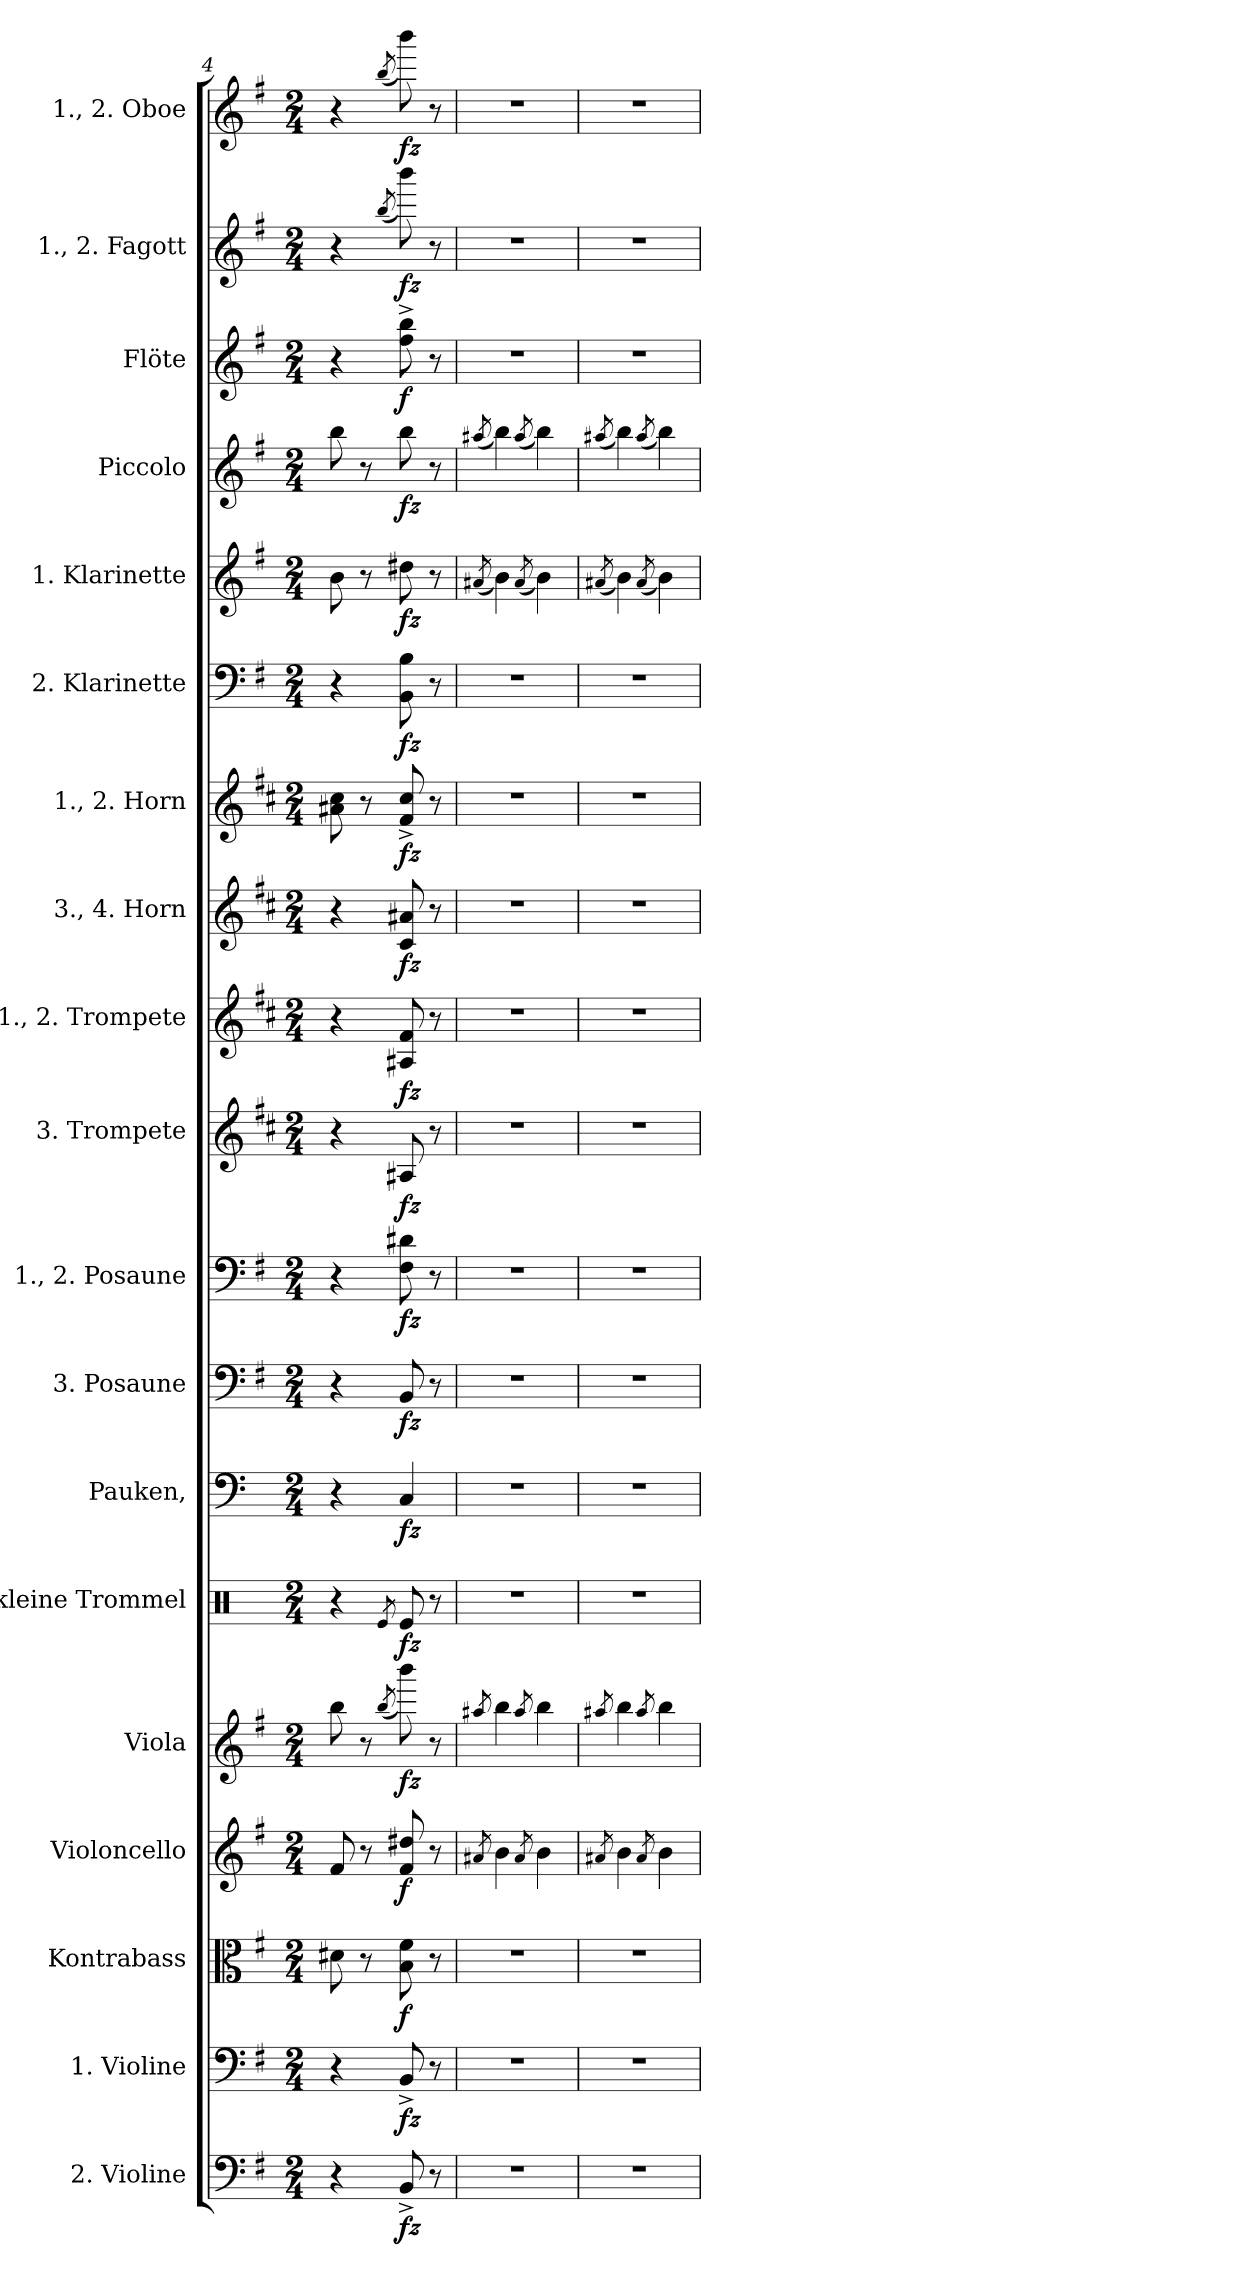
**kern	**dynam	**kern	**dynam	**kern	**dynam	**kern	**dynam	**kern	**dynam	**kern	**dynam	**kern	**dynam	**kern	**dynam	**kern	**dynam	**kern	**dynam	**kern	**dynam	**kern	**dynam	**kern	**dynam	**kern	**dynam	**kern	**dynam	**kern	**dynam	**kern	**dynam	**kern	**dynam	**kern	**dynam
*part19	*part19	*part18	*part18	*part17	*part17	*part16	*part16	*part15	*part15	*part14	*part14	*part13	*part13	*part12	*part12	*part11	*part11	*part10	*part10	*part9	*part9	*part8	*part8	*part7	*part7	*part6	*part6	*part5	*part5	*part4	*part4	*part3	*part3	*part2	*part2	*part1	*part1
*staff19	*staff19	*staff18	*staff18	*staff17	*staff17	*staff16	*staff16	*staff15	*staff15	*staff14	*staff14	*staff13	*staff13	*staff12	*staff12	*staff11	*staff11	*staff10	*staff10	*staff9	*staff9	*staff8	*staff8	*staff7	*staff7	*staff6	*staff6	*staff5	*staff5	*staff4	*staff4	*staff3	*staff3	*staff2	*staff2	*staff1	*staff1
*I"2. Violine	*	*I"1. Violine	*	*I"Kontrabass	*	*I"Violoncello	*	*I"Viola	*	*I"kleine Trommel	*	*I"Pauken,	*	*I"3. Posaune	*	*I"1., 2. Posaune	*	*I"3. Trompete	*	*I"1., 2. Trompete	*	*I"3., 4. Horn	*	*I"1., 2. Horn	*	*I"2. Klarinette	*	*I"1. Klarinette	*	*I"Piccolo	*	*I"Flöte	*	*I"1., 2. Fagott	*	*I"1., 2. Oboe	*
*I'2. Vl.	*	*I'1. Vl.	*	*I'Kb.	*	*I'Vc.	*	*I'Va.	*	*I'kl. Tr.	*	*I'Pk.,	*	*I'3. Pos.	*	*I'1., 2. Pos.	*	*I'3. Trp.	*	*I'1., 2. Trp.	*	*I'3., 4. Hr.	*	*I'1., 2.  Hr.	*	*I'2. Klar.	*	*I'1. Klar.	*	*I'Picc.	*	*I'Fl.	*	*I'1., 2. Fag.	*	*I'1., 2. Ob.	*
*clefF4	*	*clefF4	*	*clefC3	*	*clefG2	*	*clefG2	*	*clefX	*	*clefF4	*	*clefF4	*	*clefF4	*	*clefG2	*	*clefG2	*	*clefG2	*	*clefG2	*	*clefF4	*	*clefG2	*	*clefG2	*	*clefG2	*	*clefG2	*	*clefG2	*
*ITrd7c12	*	*	*	*	*	*	*	*	*	*	*	*	*	*	*	*	*	*ITrd-3c-5	*	*ITrd-3c-5	*	*ITrd4c7	*	*ITrd4c7	*	*	*	*ITrd1c2	*	*ITrd1c2	*	*	*	*ITrd-7c-12	*	*	*
*k[f#]	*	*k[f#]	*	*k[f#]	*	*k[f#]	*	*k[f#]	*	*k[]	*	*k[]	*	*k[f#]	*	*k[f#]	*	*k[f#]	*	*k[f#]	*	*k[f#]	*	*k[f#]	*	*k[f#]	*	*k[b-]	*	*k[b-]	*	*k[f#]	*	*k[f#]	*	*k[f#]	*
*M2/4	*	*M2/4	*	*M2/4	*	*M2/4	*	*M2/4	*	*M2/4	*	*M2/4	*	*M2/4	*	*M2/4	*	*M2/4	*	*M2/4	*	*M2/4	*	*M2/4	*	*M2/4	*	*M2/4	*	*M2/4	*	*M2/4	*	*M2/4	*	*M2/4	*
=4	=4	=4	=4	=4	=4	=4	=4	=4	=4	=4	=4	=4	=4	=4	=4	=4	=4	=4	=4	=4	=4	=4	=4	=4	=4	=4	=4	=4	=4	=4	=4	=4	=4	=4	=4	=4	=4
4r	.	4r	.	8d#X\	.	8f#/	.	8bb\	.	4r	.	4r	.	4r	.	4r	.	4r	.	4r	.	4r	.	8d#X\ 8f#\	.	4r	.	8a\	.	8aa\	.	4r	.	4r	.	4r	.
.	.	.	.	8r	.	8r	.	8r	.	.	.	.	.	.	.	.	.	.	.	.	.	.	.	8r	.	.	.	8r	.	8r	.	.	.	.	.	.	.
.	.	.	.	.	.	.	.	(<8qbb/	.	8qRe/	.	.	.	.	.	.	.	.	.	.	.	.	.	.	.	.	.	.	.	.	.	.	.	(8qbbb/	.	(8qbb/	.
!	!LO:DY:b	!	!LO:DY:b	!	!LO:DY:b	!	!LO:DY:b	!	!LO:DY:b	!	!LO:DY:b	!	!LO:DY:b	!	!LO:DY:b	!	!LO:DY:b	!	!LO:DY:b	!	!LO:DY:b	!	!LO:DY:b	!	!LO:DY:b	!	!LO:DY:b	!	!LO:DY:b	!	!LO:DY:b	!	!LO:DY:b	!	!LO:DY:b	!	!LO:DY:b
8BBB^/	fz	8BB^/	fz	8B\ 8f#\	f	8f#/ 8dd#X/	f	8bbb\)	fz	8Re/	fz	4C/	fz	8BB/	fz	8F#\ 8d#X\	fz	8d#X/	fz	8d#X/ 8b/	fz	8F#/ 8d#X/	fz	8B^>/ 8f#^>/	fz	8BB\ 8B\	fz	8cc#X\	fz	8aa\	fz	8ff#^\ 8bb^\	f	8bbbb\)	fz	8bbb\)	fz
8r	.	8r	.	8r	.	8r	.	8r	.	8r	.	.	.	8r	.	8r	.	8r	.	8r	.	8r	.	8r	.	8r	.	8r	.	8r	.	8r	.	8r	.	8r	.
=5	=5	=5	=5	=5	=5	=5	=5	=5	=5	=5	=5	=5	=5	=5	=5	=5	=5	=5	=5	=5	=5	=5	=5	=5	=5	=5	=5	=5	=5	=5	=5	=5	=5	=5	=5	=5	=5
.	.	.	.	.	.	8qa#X/	.	8qaa#X/	.	.	.	.	.	.	.	.	.	.	.	.	.	.	.	.	.	.	.	(<8qg#X/	.	(<8qgg#X/	.	.	.	.	.	.	.
2r	.	2r	.	2r	.	4b\	.	4bb\	.	2r	.	2r	.	2r	.	2r	.	2r	.	2r	.	2r	.	2r	.	2r	.	4a\)	.	4aa\)	.	2r	.	2r	.	2r	.
.	.	.	.	.	.	8qa#/	.	8qaa#/	.	.	.	.	.	.	.	.	.	.	.	.	.	.	.	.	.	.	.	(<8qg#/	.	(<8qgg#/	.	.	.	.	.	.	.
.	.	.	.	.	.	4b\	.	4bb\	.	.	.	.	.	.	.	.	.	.	.	.	.	.	.	.	.	.	.	4a\)	.	4aa\)	.	.	.	.	.	.	.
=6	=6	=6	=6	=6	=6	=6	=6	=6	=6	=6	=6	=6	=6	=6	=6	=6	=6	=6	=6	=6	=6	=6	=6	=6	=6	=6	=6	=6	=6	=6	=6	=6	=6	=6	=6	=6	=6
.	.	.	.	.	.	8qa#X/	.	8qaa#X/	.	.	.	.	.	.	.	.	.	.	.	.	.	.	.	.	.	.	.	(<8qg#X/	.	(<8qgg#X/	.	.	.	.	.	.	.
2r	.	2r	.	2r	.	4b\	.	4bb\	.	2r	.	2r	.	2r	.	2r	.	2r	.	2r	.	2r	.	2r	.	2r	.	4a\)	.	4aa\)	.	2r	.	2r	.	2r	.
.	.	.	.	.	.	8qa#/	.	8qaa#/	.	.	.	.	.	.	.	.	.	.	.	.	.	.	.	.	.	.	.	(<8qg#/	.	(<8qgg#/	.	.	.	.	.	.	.
.	.	.	.	.	.	4b\	.	4bb\	.	.	.	.	.	.	.	.	.	.	.	.	.	.	.	.	.	.	.	4a\)	.	4aa\)	.	.	.	.	.	.	.
=	=	=	=	=	=	=	=	=	=	=	=	=	=	=	=	=	=	=	=	=	=	=	=	=	=	=	=	=	=	=	=	=	=	=	=	=	=
*-	*-	*-	*-	*-	*-	*-	*-	*-	*-	*-	*-	*-	*-	*-	*-	*-	*-	*-	*-	*-	*-	*-	*-	*-	*-	*-	*-	*-	*-	*-	*-	*-	*-	*-	*-	*-	*-
